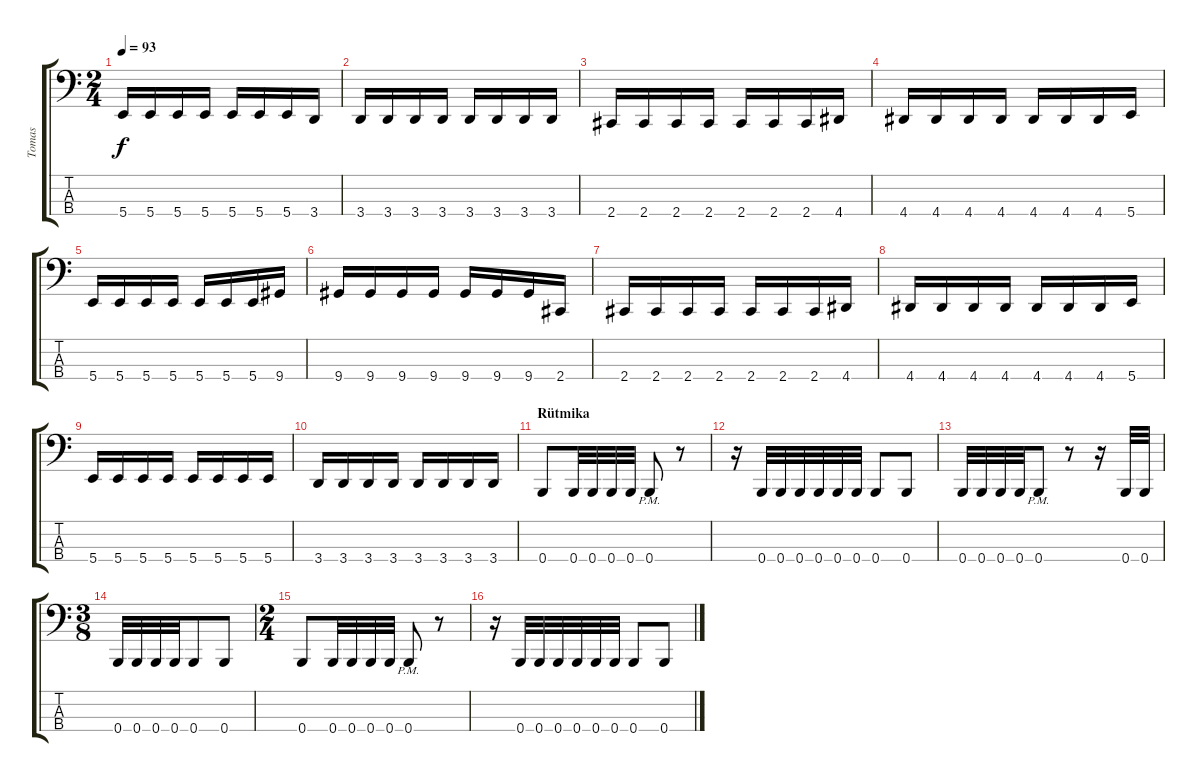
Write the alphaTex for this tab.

\track ("Tomas" "Tomas") {instrument electricbasspick}
\staff {score tabs}
\tuning (E2 B1 Gb1 B0) {hide}
\ts (2 4)
\tempo 93
\clef f4
\ks c
5.4.16{dy f} 5.4.16 5.4.16 5.4.16 5.4.16 5.4.16 5.4.16 3.4.16 |
3.4.16 3.4.16 3.4.16 3.4.16 3.4.16 3.4.16 3.4.16 3.4.16 |
2.4.16 2.4.16 2.4.16 2.4.16 2.4.16 2.4.16 2.4.16 4.4.16 |
4.4.16 4.4.16 4.4.16 4.4.16 4.4.16 4.4.16 4.4.16 5.4.16 |
5.4.16 5.4.16 5.4.16 5.4.16 5.4.16 5.4.16 5.4.16 9.4.16 |
9.4.16 9.4.16 9.4.16 9.4.16 9.4.16 9.4.16 9.4.16 2.4.16 |
2.4.16 2.4.16 2.4.16 2.4.16 2.4.16 2.4.16 2.4.16 4.4.16 |
4.4.16 4.4.16 4.4.16 4.4.16 4.4.16 4.4.16 4.4.16 5.4.16 |
5.4.16 5.4.16 5.4.16 5.4.16 5.4.16 5.4.16 5.4.16 5.4.16 |
3.4.16 3.4.16 3.4.16 3.4.16 3.4.16 3.4.16 3.4.16 3.4.16 |
\section ("" "Rütmika")
0.4.8 0.4.32 0.4.32 0.4.32 0.4.32 0.4{pm}.8 r.8 |
r.16 0.4.32 0.4.32 0.4.32 0.4.32 0.4.32 0.4.32 0.4.8 0.4.8 |
0.4.32 0.4.32 0.4.32 0.4.32 0.4{pm}.8 r.8 r.16 0.4.32 0.4.32 |
\ts (3 8)
0.4.32 0.4.32 0.4.32 0.4.32 0.4.8 0.4.8 |
\ts (2 4)
0.4.8 0.4.32 0.4.32 0.4.32 0.4.32 0.4{pm}.8 r.8 |
r.16 0.4.32 0.4.32 0.4.32 0.4.32 0.4.32 0.4.32 0.4.8 0.4.8
